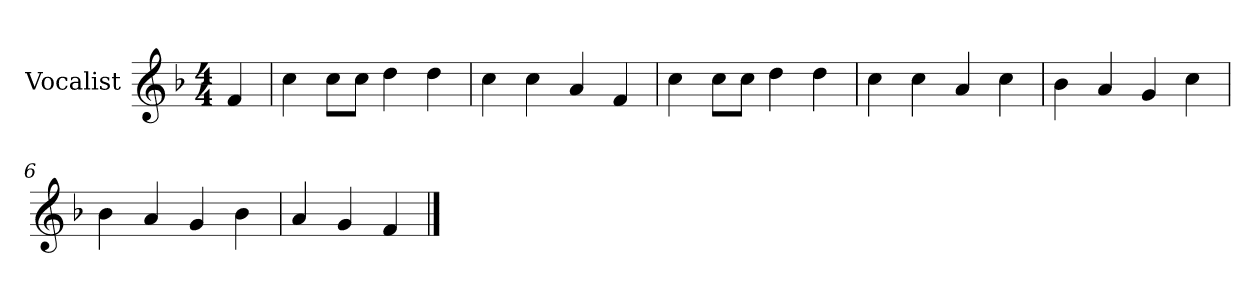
**kern
*part1
*staff1
*I"Vocalist
*k[b-]
*F:
*M4/4
=
4f
=1
4cc
8ccL
8ccJ
4dd
4dd
=2
4cc
4cc
4a
4f
=3
4cc
8ccL
8ccJ
4dd
4dd
=4
4cc
4cc
4a
4cc
=5
4b-
4a
4g
4cc
=6
4b-
4a
4g
4b-
=7
4a
4g
4f
==
*-
